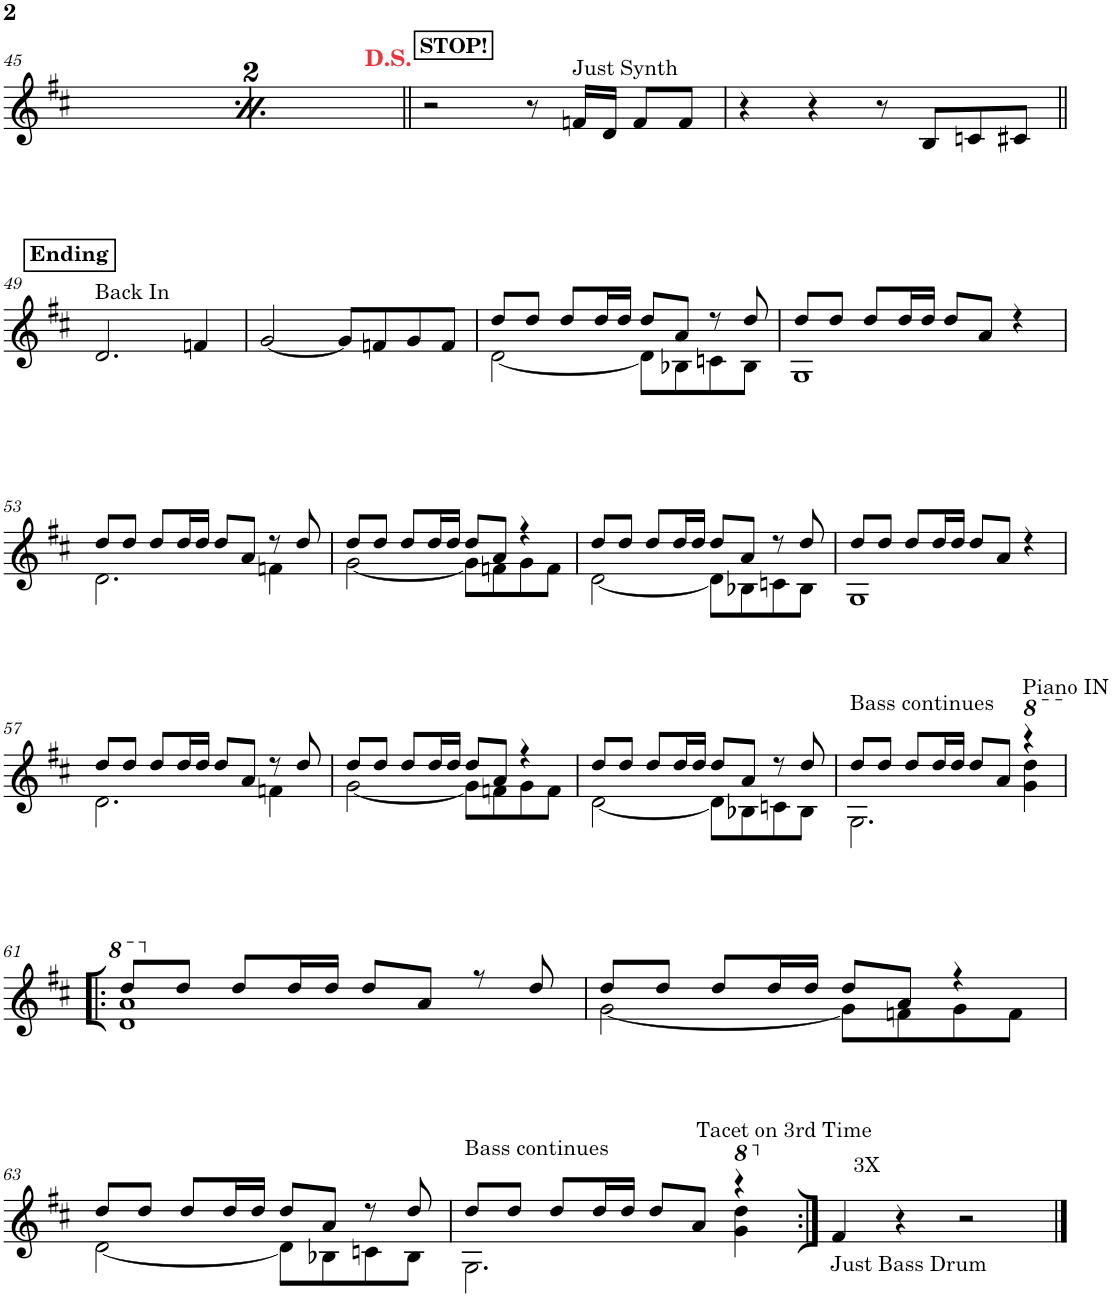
**kern
*part1
*staff1
*I"Piano
*I'Pno.
!!LO:PB:g=z
*clefG2
*k[f#c#]
*M4/4
=45
*^
8ddd/L	1dd 1aa
8dd/J	.
8dd/L	.
16dd/L	.
16dd/JJ	.
8dd/L	.
8a/J	.
8r	.
8dd/	.
=46	=46
8dd/L	2.r
8dd/J	.
8dd/L	.
16dd/L	.
16dd/JJ	.
8dd/L	.
8a/J	.
4r	4gg\ 4ddd\
*v	*v
!!LO:REH:place=s1:a:B:cj:t=STOP!
=47||
2r
8r
!LO:TX:a:t=Just Synth
16fn/LL
16d/JJ
8f/L
8f/J
=48
4r
4r
8r
8B/L
8cn/
8c#X/J
!!LO:LB:g=z
!!LO:REH:place=s1:a:B:cj:t=Ending
=49||
!LO:TX:a:t=Back In
2.d/
4fn/
=50
[2g/
8g/L]
8fn/
8g/
8f/J
=51
*^
8dd/L	[2d\
8dd/J	.
8dd/L	.
16dd/L	.
16dd/JJ	.
8dd/L	8d\L]
8a/J	8B-X\
8r	8cn\
8dd/	8B-\J
=52	=52
8dd/L	1G
8dd/J	.
8dd/L	.
16dd/L	.
16dd/JJ	.
8dd/L	.
8a/J	.
4r	.
!!LO:LB:g=z	!!
=53	=53
8dd/L	2.d\
8dd/J	.
8dd/L	.
16dd/L	.
16dd/JJ	.
8dd/L	.
8a/J	.
8r	4fn\
8dd/	.
=54	=54
8dd/L	[2g\
8dd/J	.
8dd/L	.
16dd/L	.
16dd/JJ	.
8dd/L	8g\L]
8a/J	8fn\
4r	8g\
.	8f\J
=55	=55
8dd/L	[2d\
8dd/J	.
8dd/L	.
16dd/L	.
16dd/JJ	.
8dd/L	8d\L]
8a/J	8B-X\
8r	8cn\
8dd/	8B-\J
=56	=56
8dd/L	1G
8dd/J	.
8dd/L	.
16dd/L	.
16dd/JJ	.
8dd/L	.
8a/J	.
4r	.
!!LO:LB:g=z	!!
=57	=57
8dd/L	2.d\
8dd/J	.
8dd/L	.
16dd/L	.
16dd/JJ	.
8dd/L	.
8a/J	.
8r	4fn\
8dd/	.
=58	=58
8dd/L	[2g\
8dd/J	.
8dd/L	.
16dd/L	.
16dd/JJ	.
8dd/L	8g\L]
8a/J	8fn\
4r	8g\
.	8f\J
=59	=59
8dd/L	[2d\
8dd/J	.
8dd/L	.
16dd/L	.
16dd/JJ	.
8dd/L	8d\L]
8a/J	8B-X\
8r	8cn\
8dd/	8B-\J
=60	=60
!LO:TX:a:t=Bass continues	!
8dd/L	2.G\
8dd/J	.
8dd/L	.
16dd/L	.
16dd/JJ	.
8dd/L	.
8a/J	.
!LO:TX:a:t=Piano IN	!
4r	4gg\ 4ddd\
!!LO:LB:g=z	!!
=61!|:	=61!|:
8ddd/L	1dd 1aa
8dd/J	.
8dd/L	.
16dd/L	.
16dd/JJ	.
8dd/L	.
8a/J	.
8r	.
8dd/	.
=62	=62
8dd/L	[2g\
8dd/J	.
8dd/L	.
16dd/L	.
16dd/JJ	.
8dd/L	8g\L]
8a/J	8fn\
4r	8g\
.	8f\J
!!LO:LB:g=z	!!
=63	=63
8dd/L	[2d\
8dd/J	.
8dd/L	.
16dd/L	.
16dd/JJ	.
8dd/L	8d\L]
8a/J	8B-X\
8r	8cn\
8dd/	8B-\J
=64	=64
!LO:TX:a:t=Bass continues	!
8dd/L	2.G\
8dd/J	.
8dd/L	.
16dd/L	.
16dd/JJ	.
8dd/L	.
8a/J	.
!LO:TX:a:t=3X	!
!LO:TX:a:t=Tacet on 3rd Time	!
4r	4gg\ 4ddd\
=65:|!	=65:|!
!LO:TX:b:t=Just Bass Drum	!
*v	*v
4f#/
4r
2r
==
*-
